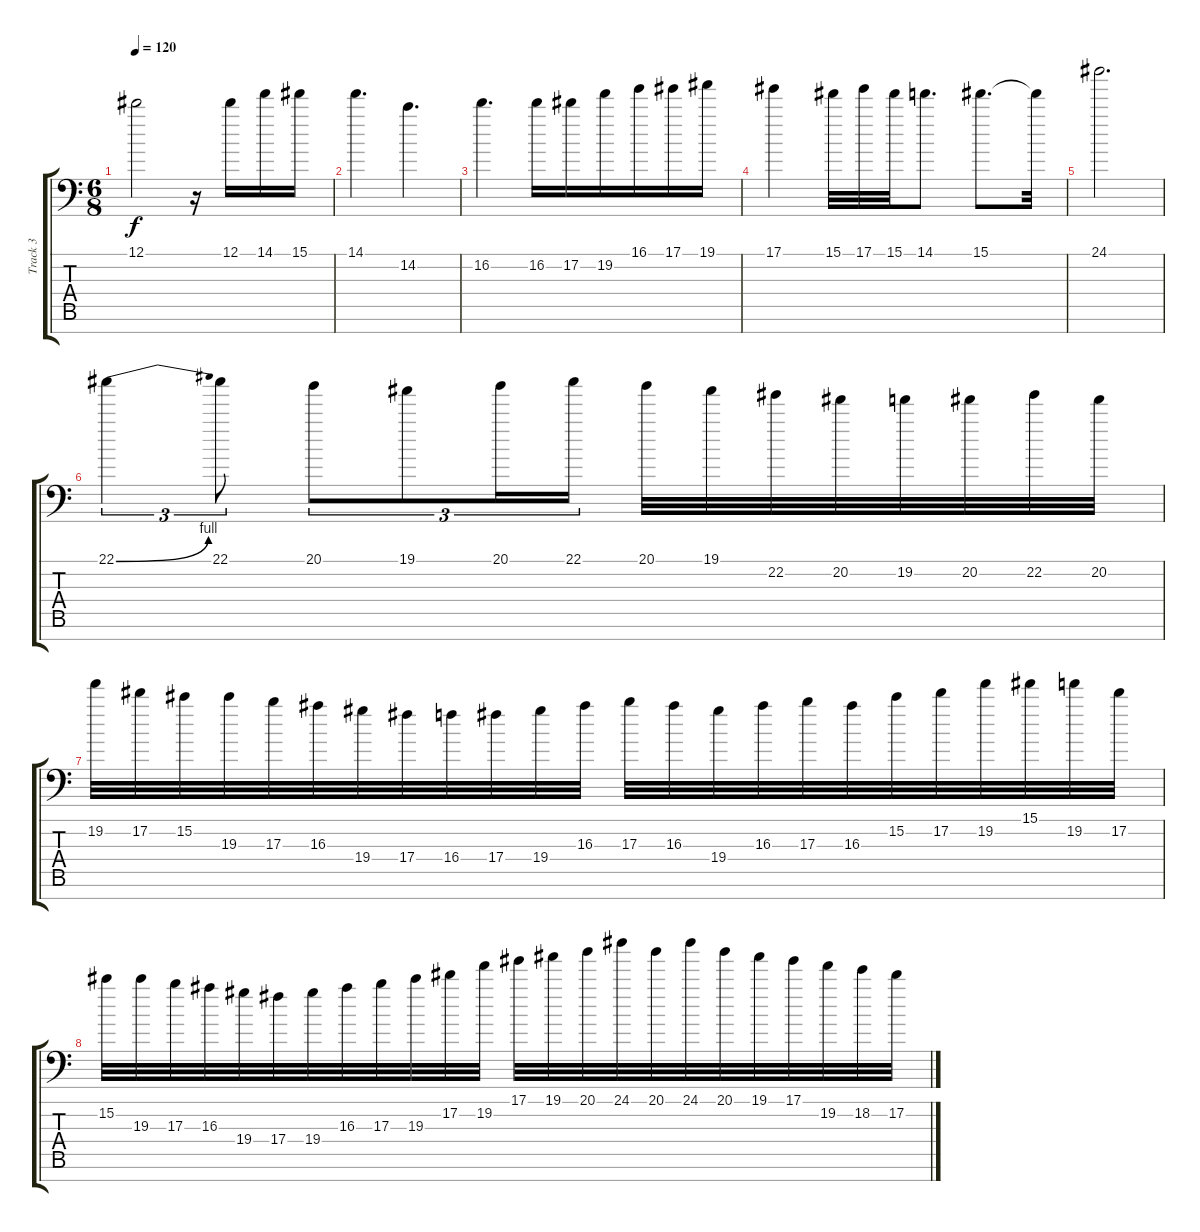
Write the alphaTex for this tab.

\track ("Track 3" "Track 3") {instrument distortionguitar}
\staff {score tabs}
\tuning (Eb4 Bb3 Gb3 Db3 Ab2 Eb2 Bb1) {hide}
\ts (6 8)
\tempo 120
\clef f4
\ks c
12.1.2{dy f} r.16 12.1.16 14.1.16 15.1.16 |
14.1.4{d} 14.2.4{d} |
16.2.4{d} 16.2.16 17.2.16 19.2.16 16.1.16 17.1.16 19.1.16 |
17.1.4 15.1.32 17.1.32 15.1.32 14.1.8{d} 15.1.8{d} 15.1{t}.32 |
24.1.2{d} |
22.1{be (bend 0 0 60 4)}.4{tu (3 2)} 22.1.8{tu (3 2)} 20.1.8{tu (3 2)} 19.1.8{tu (3 2)} 20.1.16{tu (3 2)} 22.1.16{tu (3 2) beam splitsecondary} 20.1.32 19.1.32 22.2.32 20.2.32 19.2.32 20.2.32 22.2.32 20.2.32 |
19.2.32 17.2.32 15.2.32 19.3.32 17.3.32 16.3.32 19.4.32 17.4.32 16.4.32 17.4.32 19.4.32 16.3.32 17.3.32 16.3.32 19.4.32 16.3.32 17.3.32 16.3.32 15.2.32 17.2.32 19.2.32 15.1.32 19.2.32 17.2.32 |
15.2.32 19.3.32 17.3.32 16.3.32 19.4.32 17.4.32 19.4.32 16.3.32 17.3.32 19.3.32 17.2.32 19.2.32 17.1.32 19.1.32 20.1.32 24.1.32 20.1.32 24.1.32 20.1.32 19.1.32 17.1.32 19.2.32 18.2.32 17.2.32
